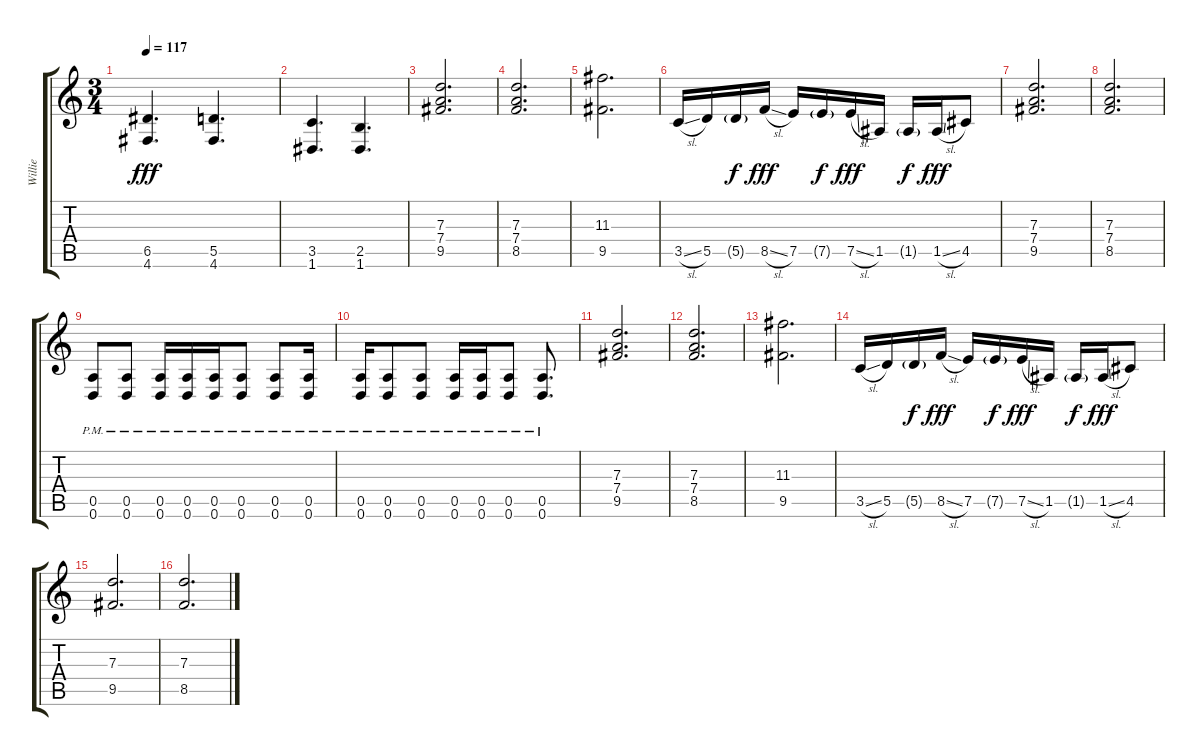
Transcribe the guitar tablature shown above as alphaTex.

\track ("Willie" "Willie") {instrument overdrivenguitar}
\staff {score tabs}
\tuning (E4 B3 G3 D3 A2 D2) {hide}
\ts (3 4)
\tempo 117
\clef g2
\ks c
(6.5 4.6).4{d dy fff} (5.5 4.6).4{d} |
(3.5 1.6).4{d} (2.5 1.6).4{d} |
(7.3 7.4 9.5).2{d} |
(7.3 7.4 8.5).2{d} |
(11.3 9.5).2{d} |
3.5{sl}.16 5.5.16 5.5{g}.16{dy f} 8.5{sl}.16{dy fff} 7.5.16 7.5{g}.16{dy f} 7.5{sl}.16{dy fff} 1.5.16 1.5{g}.16{dy f} 1.5{sl}.16{dy fff} 4.5.8 |
(7.3 7.4 9.5).2{d} |
(7.3 7.4 8.5).2{d} |
(0.5{pm} 0.6{pm}).8 (0.5{pm} 0.6{pm}).8 (0.5{pm} 0.6{pm}).16 (0.5{pm} 0.6{pm}).16 (0.5{pm} 0.6{pm}).16 (0.5{pm} 0.6{pm}).8 (0.5{pm} 0.6{pm}).8 (0.5{pm} 0.6{pm}).16 |
(0.5{pm} 0.6{pm}).16 (0.5{pm} 0.6{pm}).8 (0.5{pm} 0.6{pm}).8 (0.5{pm} 0.6{pm}).16 (0.5{pm} 0.6{pm}).16 (0.5{pm} 0.6{pm}).8 (0.5{pm} 0.6{pm}).8{d} |
(7.3 7.4 9.5).2{d} |
(7.3 7.4 8.5).2{d} |
(11.3 9.5).2{d} |
3.5{sl}.16 5.5.16 5.5{g}.16{dy f} 8.5{sl}.16{dy fff} 7.5.16 7.5{g}.16{dy f} 7.5{sl}.16{dy fff} 1.5.16 1.5{g}.16{dy f} 1.5{sl}.16{dy fff} 4.5.8 |
(7.3 9.5).2{d} |
(7.3 8.5).2{d}
